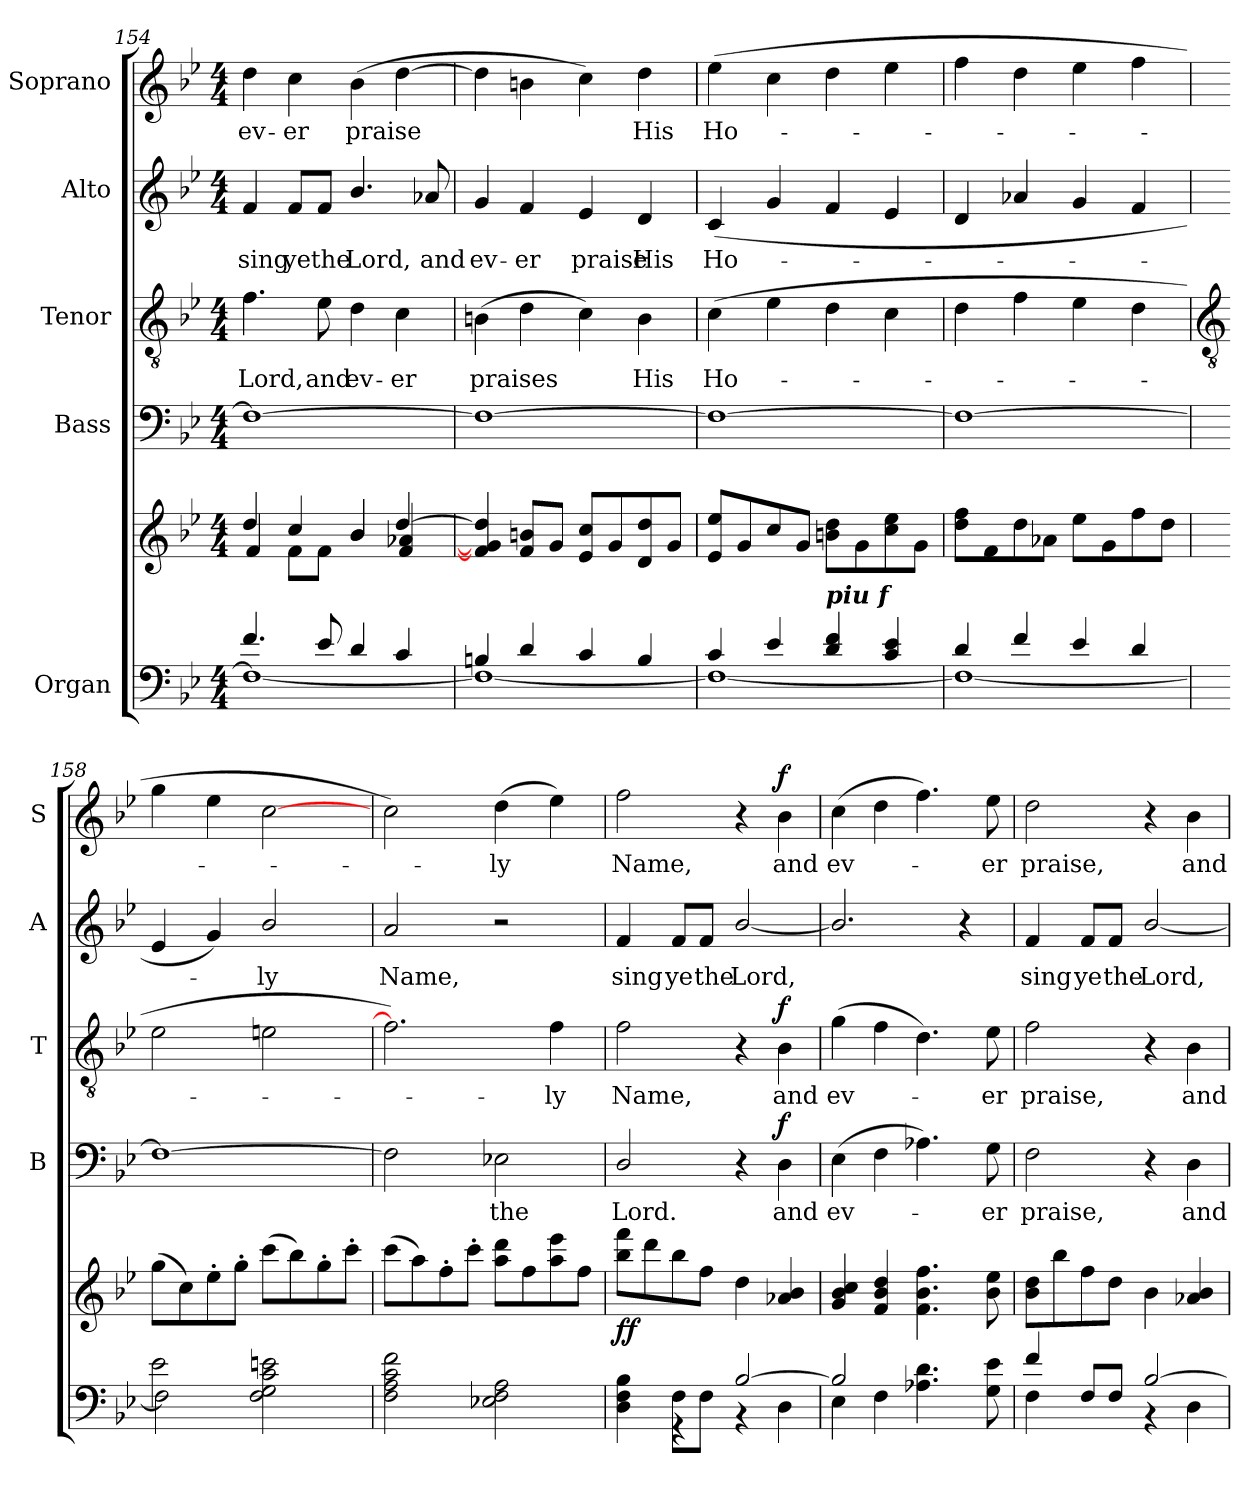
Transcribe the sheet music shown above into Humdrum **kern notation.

**kern	**kern	**dynam	**kern	**text	**dynam	**kern	**text	**dynam	**kern	**text	**kern	**text	**dynam
*part5	*part5	*part5	*part4	*part4	*part4	*part3	*part3	*part3	*part2	*part2	*part1	*part1	*part1
*staff6	*staff5	*staff5/6	*staff4	*staff4	*staff4	*staff3	*staff3	*staff3	*staff2	*staff2	*staff1	*staff1	*staff1
*I"Organ	*	*	*I"Bass	*	*	*I"Tenor	*	*	*I"Alto	*	*I"Soprano	*	*
*	*	*	*I'B	*	*	*I'T	*	*	*I'A	*	*I'S	*	*
*clefF4	*clefG2	*	*clefF4	*	*	*clefGv2	*	*	*clefG2	*	*clefG2	*	*
*k[b-e-]	*k[b-e-]	*	*k[b-e-]	*	*	*k[b-e-]	*	*	*k[b-e-]	*	*k[b-e-]	*	*
*B-:	*B-:	*	*B-:	*	*	*B-:	*	*	*B-:	*	*B-:	*	*
*M4/4	*M4/4	*	*M4/4	*	*	*M4/4	*	*	*M4/4	*	*M4/4	*	*
=154	=154	=154	=154	=154	=154	=154	=154	=154	=154	=154	=154	=154	=154
*^	*^	*	*	*	*	*	*	*	*	*	*	*	*
!	!	!	!	!	!	!	!	!	!LO:LY:b	!	!	!LO:LY:b	!	!LO:LY:b	!
4.f/	1F_	4dd/	4f/	.	1F_	.	.	4.f	Lord,	.	4f	sing	4dd	ev-	.
!	!	!	!	!	!	!	!	!	!	!	!	!LO:LY:b	!	!LO:LY:b	!
.	.	4cc/	8f\L	.	.	.	.	.	.	.	8f/L	ye	4cc	-er	.
!	!	!	!	!	!	!	!	!	!LO:LY:b	!	!	!LO:LY:b	!	!	!
8e-/	.	.	8f\J	.	.	.	.	8e-	and	.	8f/J	the	.	.	.
!	!	!	!	!	!	!	!	!	!LO:LY:b	!	!	!LO:LY:b	!	!LO:LY:b	!
4d/	.	4b-/	4b-/	.	.	.	.	4d	ev-	.	4.b-/	Lord,	(>4b-	praise	.
!	!	!	!	!	!	!	!	!	!LO:LY:b	!	!	!	!	!	!
4c/	.	[4dd/	4f/ 4a-X/	.	.	.	.	4c	-er	.	.	.	[4dd	.	.
!	!	!	!	!	!	!	!	!	!	!	!	!LO:LY:b	!	!	!
.	.	.	.	.	.	.	.	.	.	.	8a-X	and	.	.	.
=155	=155	=155	=155	=155	=155	=155	=155	=155	=155	=155	=155	=155	=155	=155	=155
!	!	!	!	!	!	!	!	!	!LO:LY:b	!	!	!LO:LY:b	!	!	!
4Bn/	1F_	4f/] 4g/] 4dd/]	1ryy	.	1F_	.	.	(>4Bn	praises	.	4g	ev-	4dd]	.	.
!	!	!	!	!	!	!	!	!	!	!	!	!LO:LY:b	!	!	!
4d/	.	8f/ 8bn/L	.	.	.	.	.	4d	.	.	4f	-er	4bn	.	.
.	.	8g/J	.	.	.	.	.	.	.	.	.	.	.	.	.
!	!	!	!	!	!	!	!	!	!	!	!	!LO:LY:b	!	!	!
4c/	.	8e-/ 8cc/L	.	.	.	.	.	4c)	.	.	4e-	praise	4cc)	.	.
.	.	8g/	.	.	.	.	.	.	.	.	.	.	.	.	.
!	!	!	!	!	!	!	!	!	!LO:LY:b	!	!	!LO:LY:b	!	!LO:LY:b	!
4B/	.	8d/ 8dd/	.	.	.	.	.	4B	His	.	4d	His	4dd	His	.
.	.	8g/J	.	.	.	.	.	.	.	.	.	.	.	.	.
=156	=156	=156	=156	=156	=156	=156	=156	=156	=156	=156	=156	=156	=156	=156	=156
!	!	!	!	!	!	!	!	!	!LO:LY:b	!	!	!LO:LY:b	!	!LO:LY:b	!
4c/	1F_	8e-/ 8ee-/L	1ryy	.	1F_	.	.	(>4c	Ho-	.	(<4c	Ho-	(>4ee-	Ho-	.
.	.	8g/	.	.	.	.	.	.	.	.	.	.	.	.	.
4e-/	.	8cc/	.	.	.	.	.	4e-	.	.	4g	.	4cc	.	.
.	.	8g/J	.	.	.	.	.	.	.	.	.	.	.	.	.
!	!	!LO:TX:b:Bi:t=piu f	!	!	!	!	!	!	!	!	!	!	!	!	!
4d/ 4f/	.	8bn\ 8dd\L	.	.	.	.	.	4d	.	.	4f	.	4dd	.	.
.	.	8g\	.	.	.	.	.	.	.	.	.	.	.	.	.
4c/ 4e-/	.	8cc\ 8ee-\	.	.	.	.	.	4c	.	.	4e-	.	4ee-	.	.
.	.	8g\J	.	.	.	.	.	.	.	.	.	.	.	.	.
=157	=157	=157	=157	=157	=157	=157	=157	=157	=157	=157	=157	=157	=157	=157	=157
4d/	1F_	8dd\ 8ff\L	1ryy	.	1F_	.	.	4d	.	.	4d	.	4ff	.	.
.	.	8f\	.	.	.	.	.	.	.	.	.	.	.	.	.
4f/	.	8dd\	.	.	.	.	.	4f	.	.	4a-X	.	4dd	.	.
.	.	8a-X\J	.	.	.	.	.	.	.	.	.	.	.	.	.
4e-/	.	8ee-\L	.	.	.	.	.	4e-	.	.	4g	.	4ee-	.	.
.	.	8g\	.	.	.	.	.	.	.	.	.	.	.	.	.
4d/	.	8ff\	.	.	.	.	.	4d	.	.	4f	.	4ff	.	.
.	.	8dd\J	.	.	.	.	.	.	.	.	.	.	.	.	.
*	*	*v	*v	*	*	*	*	*	*	*	*	*	*	*	*
!!LO:LB:g=z
=158	=158	=158	=158	=158	=158	=158	=158	=158	=158	=158	=158	=158	=158	=158
*	*	*	*	*	*	*	*clefGv2	*	*	*	*	*	*	*
2e-\	2F]	(8gg\L	.	1F_	.	.	2e-	.	.	4e-	.	4gg	.	.
.	.	8cc\)	.	.	.	.	.	.	.	.	.	.	.	.
.	.	8ee-'\	.	.	.	.	.	.	.	4g)	.	4ee-	.	.
.	.	8gg'\J	.	.	.	.	.	.	.	.	.	.	.	.
!	!	!	!	!	!	!	!	!	!	!	!LO:LY:b	!	!	!
2F\ 2G\ 2c\ 2en\	2ryy	(>8ccc\L	.	.	.	.	2en	.	.	2b-/	ly	[2cc	.	.
.	.	8bb-\)	.	.	.	.	.	.	.	.	.	.	.	.
.	.	8gg'\	.	.	.	.	.	.	.	.	.	.	.	.
.	.	8ccc'\J	.	.	.	.	.	.	.	.	.	.	.	.
=159	=159	=159	=159	=159	=159	=159	=159	=159	=159	=159	=159	=159	=159	=159
!	!	!	!	!	!	!	!	!	!	!	!LO:LY:b	!	!	!
2F\ 2A\ 2c\ 2f\	1ryy	(>8cccL	.	2F]	.	.	2.f])	.	.	2a	Name,	2cc)	.	.
.	.	8aa)	.	.	.	.	.	.	.	.	.	.	.	.
.	.	8ff'	.	.	.	.	.	.	.	.	.	.	.	.
.	.	8ccc'J	.	.	.	.	.	.	.	.	.	.	.	.
!	!	!	!	!	!LO:LY:b	!	!	!	!	!	!	!	!LO:LY:b	!
2E-X\ 2F\ 2A\	.	8aa 8dddL	.	2E-X	the	.	.	.	.	2r	.	(>4dd	ly	.
.	.	8ff	.	.	.	.	.	.	.	.	.	.	.	.
!	!	!	!	!	!	!	!	!LO:LY:b	!	!	!	!	!	!
.	.	8aa 8eee-	.	.	.	.	4f	ly	.	.	.	4ee-)	.	.
.	.	8ffJ	.	.	.	.	.	.	.	.	.	.	.	.
=160	=160	=160	=160	=160	=160	=160	=160	=160	=160	=160	=160	=160	=160	=160
!	!	!	!LO:DY:b	!	!LO:LY:b	!	!	!LO:LY:b	!	!	!LO:LY:b	!	!LO:LY:b	!
4D\ 4F\ 4B-\	4ryy	8bb- 8fffL	ff	2D/	Lord.	.	2f	Name,	.	4f	sing	2ff	Name,	.
.	.	8ddd	.	.	.	.	.	.	.	.	.	.	.	.
!	!	!	!	!	!	!	!	!	!	!	!LO:LY:b	!	!	!
8F\L	4r	8bb-	.	.	.	.	.	.	.	8f/L	ye	.	.	.
!	!	!	!	!	!	!	!	!	!	!	!LO:LY:b	!	!	!
8F\J	.	8ffJ	.	.	.	.	.	.	.	8f/J	the	.	.	.
!	!	!	!	!	!	!	!	!	!	!	!LO:LY:b	!	!	!
[2B-/	4r	4dd	.	4r	.	.	4r	.	.	[2b-/	Lord,	4r	.	.
!	!	!	!	!	!LO:LY:b	!LO:DY:b	!	!LO:LY:b	!LO:DY:b	!	!	!	!LO:LY:b	!LO:DY:b
.	4D	4a-X 4b-	.	4D	and	f	4B-	and	f	.	.	4b-	and	f
=161	=161	=161	=161	=161	=161	=161	=161	=161	=161	=161	=161	=161	=161	=161
!	!	!	!	!	!LO:LY:b	!	!	!LO:LY:b	!	!	!	!	!LO:LY:b	!
2B-/]	4E-	4g 4b- 4cc	.	(>4E-	ev-	.	(>4g	ev-	.	2.b-/]	.	(>4cc	ev-	.
.	4F	4f 4b- 4dd	.	4F	.	.	4f	.	.	.	.	4dd	.	.
4.A-X\ 4.d\	2ryy	4.f 4.b- 4.ff	.	4.A-X)	.	.	4.d)	.	.	.	.	4.ff)	.	.
.	.	.	.	.	.	.	.	.	.	4r	.	.	.	.
!	!	!	!	!	!LO:LY:b	!	!	!LO:LY:b	!	!	!	!	!LO:LY:b	!
8G\ 8e-\	.	8b- 8ee-	.	8G	er	.	8e-	er	.	.	.	8ee-	er	.
=162	=162	=162	=162	=162	=162	=162	=162	=162	=162	=162	=162	=162	=162	=162
!	!	!	!	!	!LO:LY:b	!	!	!LO:LY:b	!	!	!LO:LY:b	!	!LO:LY:b	!
4f/	4F	8b- 8ddL	.	2F	praise,	.	2f	praise,	.	4f	sing	2dd	praise,	.
.	.	8bb-	.	.	.	.	.	.	.	.	.	.	.	.
!	!	!	!	!	!	!	!	!	!	!	!LO:LY:b	!	!	!
8F/L	4ryy	8ff	.	.	.	.	.	.	.	8f/L	ye	.	.	.
!	!	!	!	!	!	!	!	!	!	!	!LO:LY:b	!	!	!
8F/J	.	8ddJ	.	.	.	.	.	.	.	8f/J	the	.	.	.
!	!	!	!	!	!	!	!	!	!	!	!LO:LY:b	!	!	!
[2B-/	4r	4b-	.	4r	.	.	4r	.	.	[2b-/	Lord,	4r	.	.
!	!	!	!	!	!LO:LY:b	!	!	!LO:LY:b	!	!	!	!	!LO:LY:b	!
.	4D	4a-X 4b-	.	4D	and	.	4B-	and	.	.	.	4b-	and	.
*v	*v	*	*	*	*	*	*	*	*	*	*	*	*	*
=	=	=	=	=	=	=	=	=	=	=	=	=	=
*-	*-	*-	*-	*-	*-	*-	*-	*-	*-	*-	*-	*-	*-
